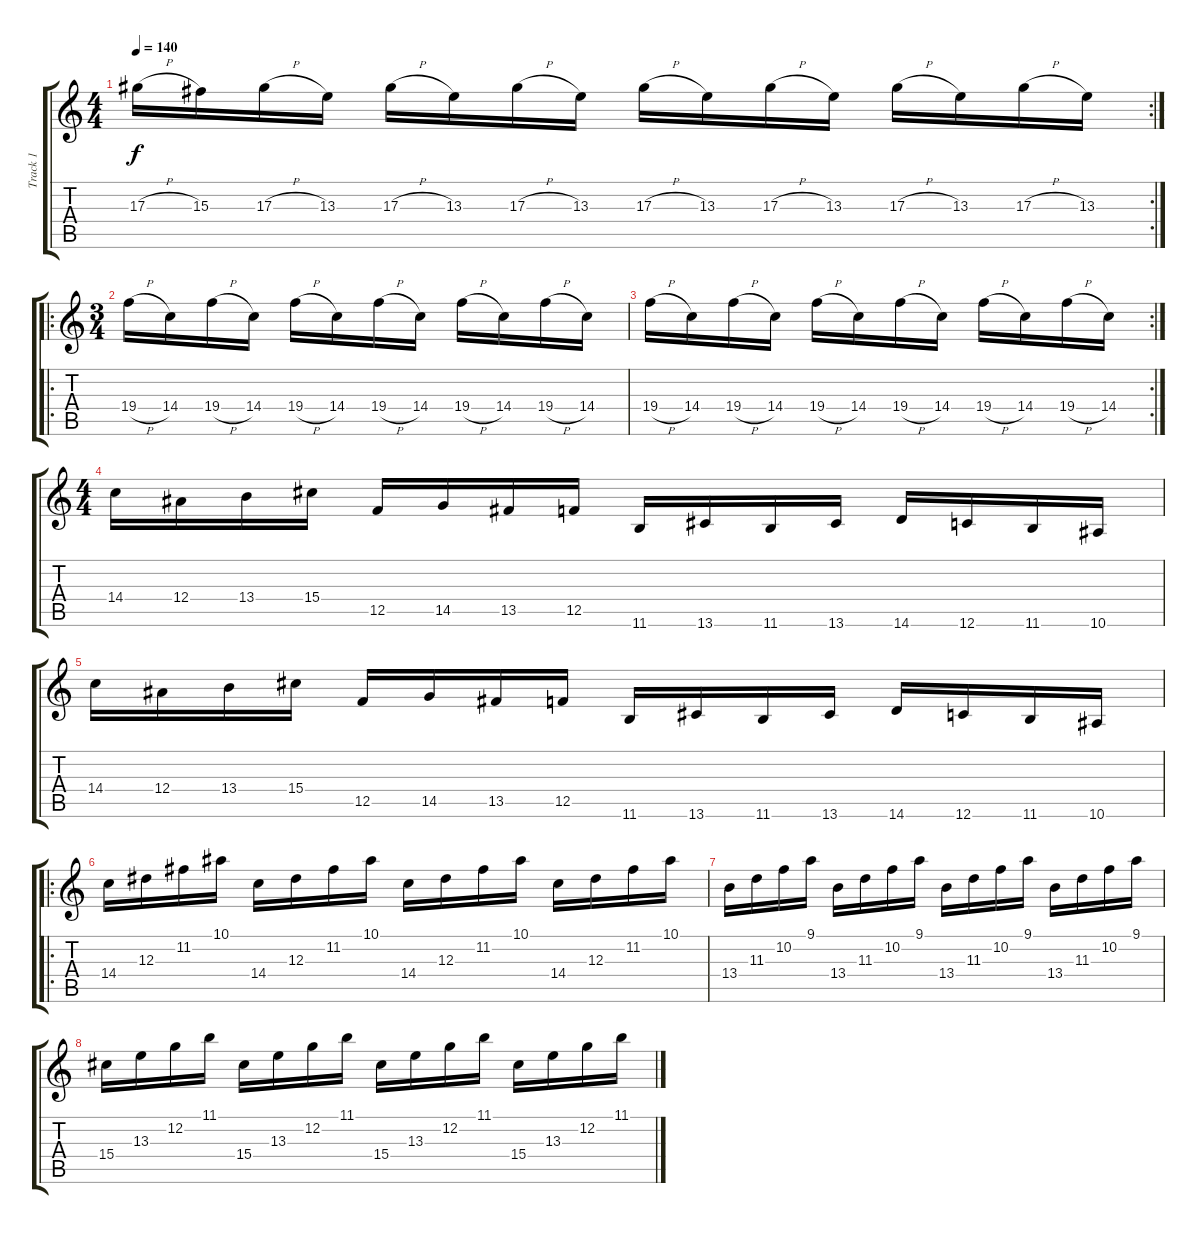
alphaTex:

\track ("Track 1" "Track 1") {instrument distortionguitar}
\staff {score tabs}
\tuning (C4 G3 Eb3 Bb2 F2 C2) {hide}
\rc 2
\ts (4 4)
\tempo 140
\clef g2
\ks c
17.3{h}.16{dy f} 15.3.16 17.3{h}.16 13.3.16 17.3{h}.16 13.3.16 17.3{h}.16 13.3.16 17.3{h}.16 13.3.16 17.3{h}.16 13.3.16 17.3{h}.16 13.3.16 17.3{h}.16 13.3.16 |
\ro
\ts (3 4)
19.4{h}.16 14.4.16 19.4{h}.16 14.4.16 19.4{h}.16 14.4.16 19.4{h}.16 14.4.16 19.4{h}.16 14.4.16 19.4{h}.16 14.4.16 |
\rc 2
19.4{h}.16 14.4.16 19.4{h}.16 14.4.16 19.4{h}.16 14.4.16 19.4{h}.16 14.4.16 19.4{h}.16 14.4.16 19.4{h}.16 14.4.16 |
\ts (4 4)
14.4.16 12.4.16 13.4.16 15.4.16 12.5.16 14.5.16 13.5.16 12.5.16 11.6.16 13.6.16 11.6.16 13.6.16 14.6.16 12.6.16 11.6.16 10.6.16 |
14.4.16 12.4.16 13.4.16 15.4.16 12.5.16 14.5.16 13.5.16 12.5.16 11.6.16 13.6.16 11.6.16 13.6.16 14.6.16 12.6.16 11.6.16 10.6.16 |
\ro
14.4.16 12.3.16 11.2.16 10.1.16 14.4.16 12.3.16 11.2.16 10.1.16 14.4.16 12.3.16 11.2.16 10.1.16 14.4.16 12.3.16 11.2.16 10.1.16 |
13.4.16 11.3.16 10.2.16 9.1.16 13.4.16 11.3.16 10.2.16 9.1.16 13.4.16 11.3.16 10.2.16 9.1.16 13.4.16 11.3.16 10.2.16 9.1.16 |
15.4.16 13.3.16 12.2.16 11.1.16 15.4.16 13.3.16 12.2.16 11.1.16 15.4.16 13.3.16 12.2.16 11.1.16 15.4.16 13.3.16 12.2.16 11.1.16
